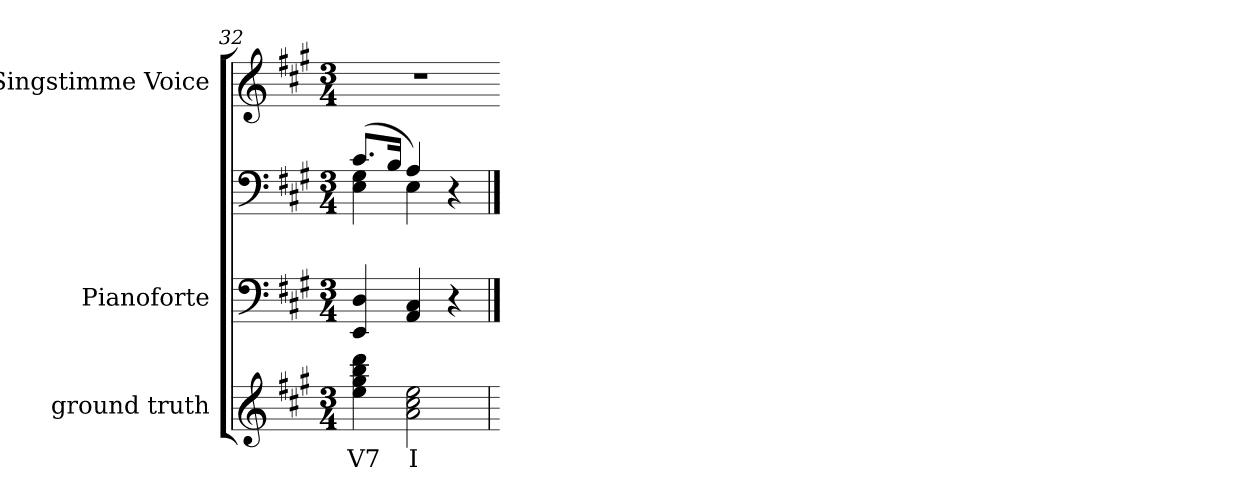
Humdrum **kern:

**kern	**text	**kern	**kern	**kern
*part3	*part3	*part2	*part2	*part1
*staff4	*staff4	*staff3	*staff2	*staff1
*I"ground truth	*	*I"Pianoforte	*	*I"Singstimme Voice
*	*	*I'Pno	*	*
*	*	*clefF4	*clefF4	*clefG2
*k[f#c#g#]	*	*k[f#c#g#]	*k[f#c#g#]	*k[f#c#g#]
*M3/4	*	*M3/4	*M3/4	*M3/4
=32	=32	=32	=32	=32
*	*	*	*^	*
4ee 4gg# 4bb 4ddd	V7	4EE/ 4D/	(>8.c#/L	4E\ 4G#\	2.r
.	.	.	16B/Jk	.	.
2a 2cc# 2ee	I	4AA/ 4C#/	4A/)	4E\	.
.	.	4r	4r	4ryy	.
*	*	*	*v	*v	*
=	==	==	==	==
*-	*-	*-	*-	*-
